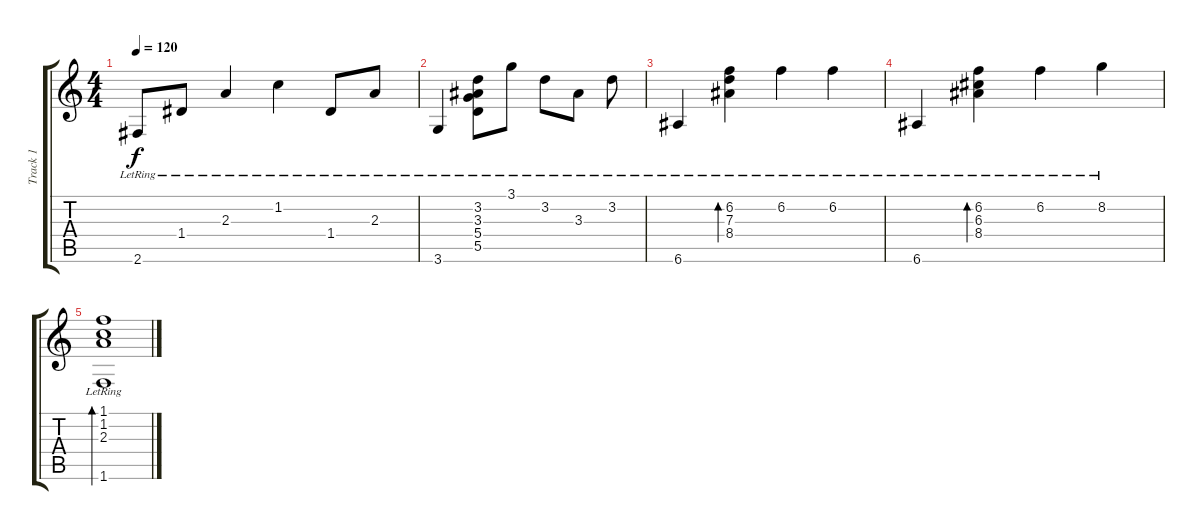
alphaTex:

\track ("Track 1" "Track 1") {instrument acousticguitarnylon}
\staff {score tabs}
\tuning (E4 B3 G3 D3 A2 E2) {hide}
\ts (4 4)
\tempo 120
\clef g2
\ks c
2.6{lr}.8{dy f} 1.4{lr}.8 2.3{lr}.4 1.2{lr}.4 1.4{lr}.8 2.3{lr}.8 |
3.6{lr}.4 (3.2{lr} 3.3{lr} 5.4{lr} 5.5{lr}).8 3.1{lr}.8 3.2{lr}.8 3.3{lr}.8 3.2{lr}.8 |
6.6{lr}.4 (6.2{lr} 7.3{lr} 8.4{lr}).4{bd 480} 6.2{lr}.4 6.2{lr}.4 |
6.6{lr}.4 (6.2{lr} 6.3{lr} 8.4{lr}).4{bd 480} 6.2{lr}.4 8.2{lr}.4 |
(1.1{lr} 1.2{lr} 2.3{lr} 1.6{lr}).1{bd 480}
